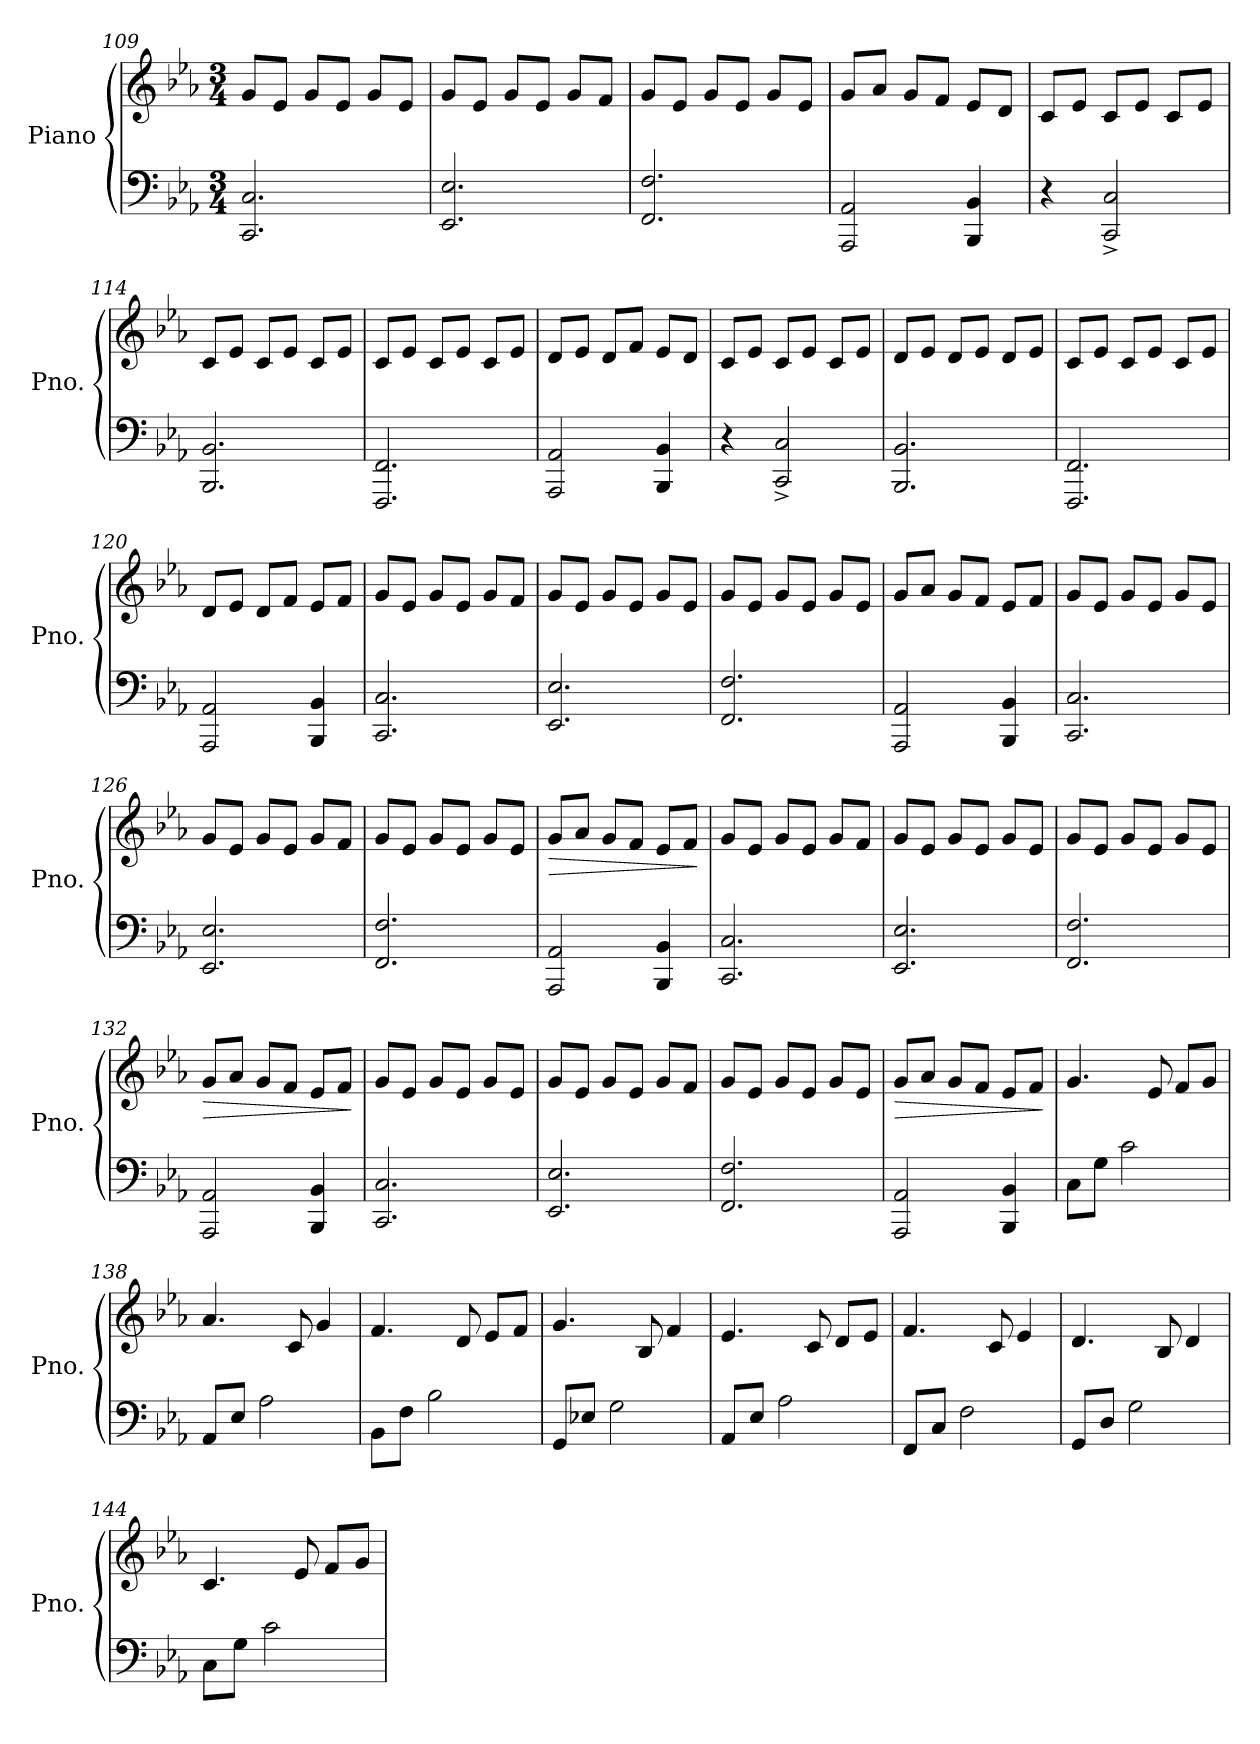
**kern	**kern	**dynam
*part1	*part1	*part1
*staff2	*staff1	*staff1/2
*I"Piano	*	*
*I'Pno.	*	*
*clefF4	*clefG2	*
*k[b-e-a-]	*k[b-e-a-]	*
*M3/4	*M3/4	*
=109	=109	=109
2.CC/ 2.C/	8g/L	.
.	8e-/J	.
.	8g/L	.
.	8e-/J	.
.	8g/L	.
.	8e-/J	.
=110	=110	=110
2.EE-/ 2.E-/	8g/L	.
.	8e-/J	.
.	8g/L	.
.	8e-/J	.
.	8g/L	.
.	8f/J	.
=111	=111	=111
2.FF/ 2.F/	8g/L	.
.	8e-/J	.
.	8g/L	.
.	8e-/J	.
.	8g/L	.
.	8e-/J	.
!!LO:LB:g=z
=112	=112	=112
2AAA-/ 2AA-/	8g/L	.
.	8a-/J	.
.	8g/L	.
.	8f/J	.
4BBB-/ 4BB-/	8e-/L	.
.	8d/J	.
=113	=113	=113
4r	8c/L	.
.	8e-/J	.
2CC/^ 2C/^	8c/L	.
.	8e-/J	.
.	8c/L	.
.	8e-/J	.
=114	=114	=114
2.BBB-/ 2.BB-/	8c/L	.
.	8e-/J	.
.	8c/L	.
.	8e-/J	.
.	8c/L	.
.	8e-/J	.
=115	=115	=115
2.FFF/ 2.FF/	8c/L	.
.	8e-/J	.
.	8c/L	.
.	8e-/J	.
.	8c/L	.
.	8e-/J	.
=116	=116	=116
2AAA-/ 2AA-/	8d/L	.
.	8e-/J	.
.	8d/L	.
.	8f/J	.
4BBB-/ 4BB-/	8e-/L	.
.	8d/J	.
=117	=117	=117
4r	8c/L	.
.	8e-/J	.
2CC/^ 2C/^	8c/L	.
.	8e-/J	.
.	8c/L	.
.	8e-/J	.
=118	=118	=118
2.BBB-/ 2.BB-/	8d/L	.
.	8e-/J	.
.	8d/L	.
.	8e-/J	.
.	8d/L	.
.	8e-/J	.
!!LO:LB:g=z
=119	=119	=119
2.FFF/ 2.FF/	8c/L	.
.	8e-/J	.
.	8c/L	.
.	8e-/J	.
.	8c/L	.
.	8e-/J	.
=120	=120	=120
2AAA-/ 2AA-/	8d/L	.
.	8e-/J	.
.	8d/L	.
.	8f/J	.
4BBB-/ 4BB-/	8e-/L	.
.	8f/J	.
=121	=121	=121
2.CC/ 2.C/	8g/L	.
.	8e-/J	.
.	8g/L	.
.	8e-/J	.
.	8g/L	.
.	8f/J	.
=122	=122	=122
2.EE-/ 2.E-/	8g/L	.
.	8e-/J	.
.	8g/L	.
.	8e-/J	.
.	8g/L	.
.	8e-/J	.
=123	=123	=123
2.FF/ 2.F/	8g/L	.
.	8e-/J	.
.	8g/L	.
.	8e-/J	.
.	8g/L	.
.	8e-/J	.
=124	=124	=124
2AAA-/ 2AA-/	8g/L	.
.	8a-/J	.
.	8g/L	.
.	8f/J	.
4BBB-/ 4BB-/	8e-/L	.
.	8f/J	.
=125	=125	=125
2.CC/ 2.C/	8g/L	.
.	8e-/J	.
.	8g/L	.
.	8e-/J	.
.	8g/L	.
.	8e-/J	.
!!LO:PB:g=z
=126	=126	=126
2.EE-/ 2.E-/	8g/L	.
.	8e-/J	.
.	8g/L	.
.	8e-/J	.
.	8g/L	.
.	8f/J	.
=127	=127	=127
2.FF/ 2.F/	8g/L	.
.	8e-/J	.
.	8g/L	.
.	8e-/J	.
.	8g/L	.
.	8e-/J	.
=128	=128	=128
!	!	!LO:HP:b
2AAA-/ 2AA-/	8g/L	>
.	8a-/J	.
.	8g/L	.
.	8f/J	.
4BBB-/ 4BB-/	8e-/L	.
.	8f/J	.
.	.	]
=129	=129	=129
2.CC/ 2.C/	8g/L	.
.	8e-/J	.
.	8g/L	.
.	8e-/J	.
.	8g/L	.
.	8f/J	.
=130	=130	=130
2.EE-/ 2.E-/	8g/L	.
.	8e-/J	.
.	8g/L	.
.	8e-/J	.
.	8g/L	.
.	8e-/J	.
=131	=131	=131
2.FF/ 2.F/	8g/L	.
.	8e-/J	.
.	8g/L	.
.	8e-/J	.
.	8g/L	.
.	8e-/J	.
=132	=132	=132
!	!	!LO:HP:b
2AAA-/ 2AA-/	8g/L	>
.	8a-/J	.
.	8g/L	.
.	8f/J	.
4BBB-/ 4BB-/	8e-/L	.
.	8f/J	.
.	.	]
!!LO:LB:g=z
=133	=133	=133
2.CC/ 2.C/	8g/L	.
.	8e-/J	.
.	8g/L	.
.	8e-/J	.
.	8g/L	.
.	8e-/J	.
=134	=134	=134
2.EE-/ 2.E-/	8g/L	.
.	8e-/J	.
.	8g/L	.
.	8e-/J	.
.	8g/L	.
.	8f/J	.
=135	=135	=135
2.FF/ 2.F/	8g/L	.
.	8e-/J	.
.	8g/L	.
.	8e-/J	.
.	8g/L	.
.	8e-/J	.
=136	=136	=136
!	!	!LO:HP:b
2AAA-/ 2AA-/	8g/L	>
.	8a-/J	.
.	8g/L	.
.	8f/J	.
4BBB-/ 4BB-/	8e-/L	.
.	8f/J	.
.	.	]
=137	=137	=137
8C\L	4.g/	.
8G\J	.	.
2c\	.	.
.	8e-/	.
.	8f/L	.
.	8g/J	.
=138	=138	=138
8AA-/L	4.a-/	.
8E-/J	.	.
2A-\	.	.
.	8c/	.
.	4g/	.
=139	=139	=139
8BB-\L	4.f/	.
8F\J	.	.
2B-\	.	.
.	8d/	.
.	8e-/L	.
.	8f/J	.
!!LO:LB:g=z
=140	=140	=140
8GG/L	4.g/	.
8E-X/J	.	.
2G\	.	.
.	8B-/	.
.	4f/	.
!!LO:LB:g=z
=141	=141	=141
8AA-/L	4.e-/	.
8E-/J	.	.
2A-\	.	.
.	8c/	.
.	8d/L	.
.	8e-/J	.
=142	=142	=142
8FF/L	4.f/	.
8C/J	.	.
2F\	.	.
.	8c/	.
.	4e-/	.
=143	=143	=143
8GG/L	4.d/	.
8D/J	.	.
2G\	.	.
.	8B-/	.
.	4d/	.
=144	=144	=144
8C\L	4.c/	.
8G\J	.	.
2c\	.	.
.	8e-/	.
.	8f/L	.
.	8g/J	.
=	=	=
*-	*-	*-
